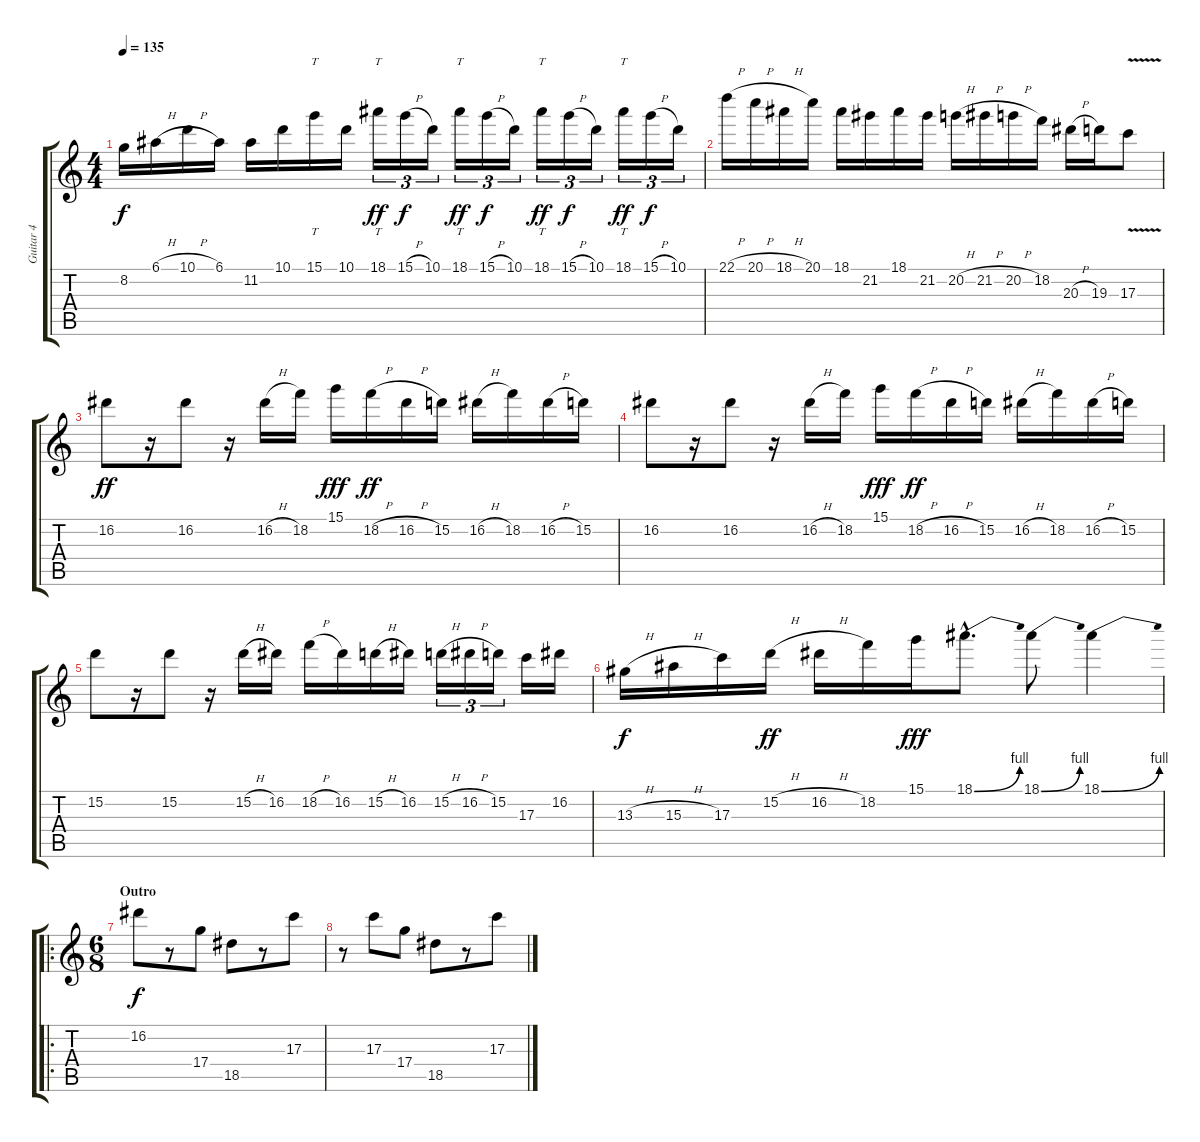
\track ("Guitar 4" "Guitar 4") {instrument distortionguitar}
\staff {score tabs}
\tuning (E4 B3 G3 D3 A2 C2) {hide}
\ts (4 4)
\tempo 135
\clef g2
\ks c
8.2.16{dy f} 6.1{h}.16 10.1{h}.16 6.1.16 11.2.16 10.1.16 15.1.16{tt} 10.1.16 18.1.16{tt tu (3 2) dy ff} 15.1{h}.16{tu (3 2) dy f} 10.1.16{tu (3 2)} 18.1.16{tt tu (3 2) dy ff} 15.1{h}.16{tu (3 2) dy f} 10.1.16{tu (3 2)} 18.1.16{tt tu (3 2) dy ff} 15.1{h}.16{tu (3 2) dy f} 10.1.16{tu (3 2)} 18.1.16{tt tu (3 2) dy ff} 15.1{h}.16{tu (3 2) dy f} 10.1.16{tu (3 2)} |
22.1{h}.16 20.1{h}.16 18.1{h}.16 20.1.16 18.1.16 21.2.16 18.1.16 21.2.16 20.2{h}.16 21.2{h}.16 20.2{h}.16 18.2.16 20.3{h}.16 19.3.16 17.3{v}.8 |
16.2.8{dy ff} r.16 16.2.8 r.16 16.2{h}.16 18.2.16 15.1.16{dy fff} 18.2{h}.16{dy ff} 16.2{h}.16 15.2.16 16.2{h}.16 18.2.16 16.2{h}.16 15.2.16 |
16.2.8 r.16 16.2.8 r.16 16.2{h}.16 18.2.16 15.1.16{dy fff} 18.2{h}.16{dy ff} 16.2{h}.16 15.2.16 16.2{h}.16 18.2.16 16.2{h}.16 15.2.16 |
15.2.8 r.16 15.2.8 r.16 15.2{h}.16 16.2.16 18.2{h}.16 16.2.16 15.2{h}.16 16.2.16 15.2{h}.16{tu (3 2)} 16.2{h}.16{tu (3 2)} 15.2.16{tu (3 2)} 17.3.16 16.2.16 |
13.3{h}.16{dy f} 15.3{h}.16 17.3.16 15.2{h}.16{dy ff} 16.2{h}.16 18.2.16 15.1.16{dy fff} 18.1{be (bend 0 0 60 4) hac}.8{d} 18.1{be (bend 0 0 60 4)}.8 18.1{be (bend 0 0 60 4)}.4 |
\ro
\ts (6 8)
\section ("" "Outro")
16.2.8{dy f} r.8 17.4.8 18.5.8 r.8 17.3.8 |
r.8 17.3.8 17.4.8 18.5.8 r.8 17.3.8
